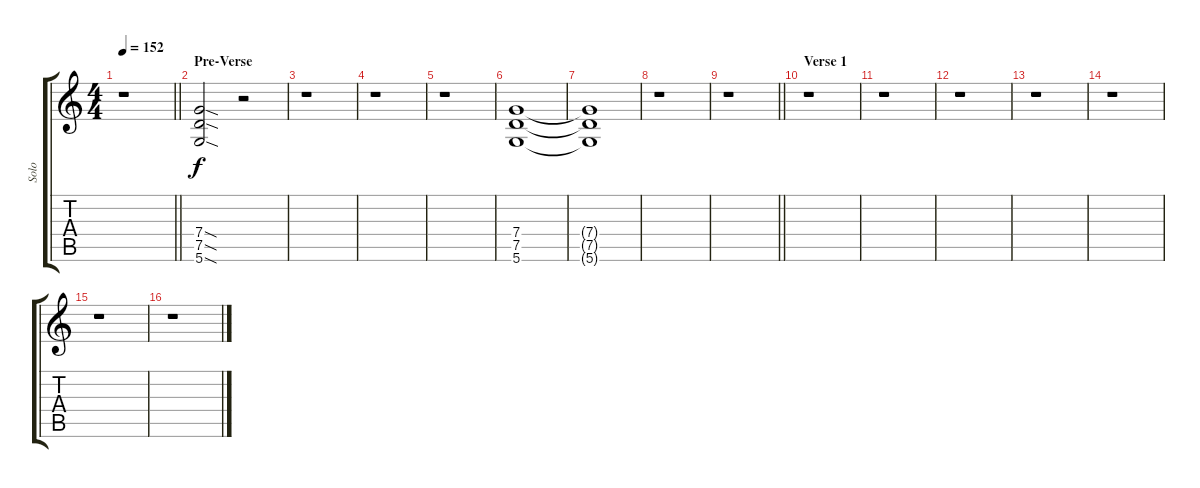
\track ("Solo" "Solo") {instrument distortionguitar}
\staff {score tabs}
\tuning (D4 A3 F3 C3 G2 D2) {hide}
\ts (4 4)
\tempo 152
\clef g2
\barLineRight lightlight
\ks c
r.1{dy f} |
\section ("" "Pre-Verse")
(7.4{sod} 7.5{sod} 5.6{sod}).2{volume 10 balance 16} r.2 |
r.1 |
r.1 |
r.1 |
(7.4 7.5 5.6).1 |
(7.4{t} 7.5{t} 5.6{t}).1 |
r.1 |
\barLineRight lightlight
r.1 |
\section ("" "Verse 1")
r.1{volume 16 balance 8} |
r.1 |
r.1 |
r.1 |
r.1 |
r.1 |
r.1
